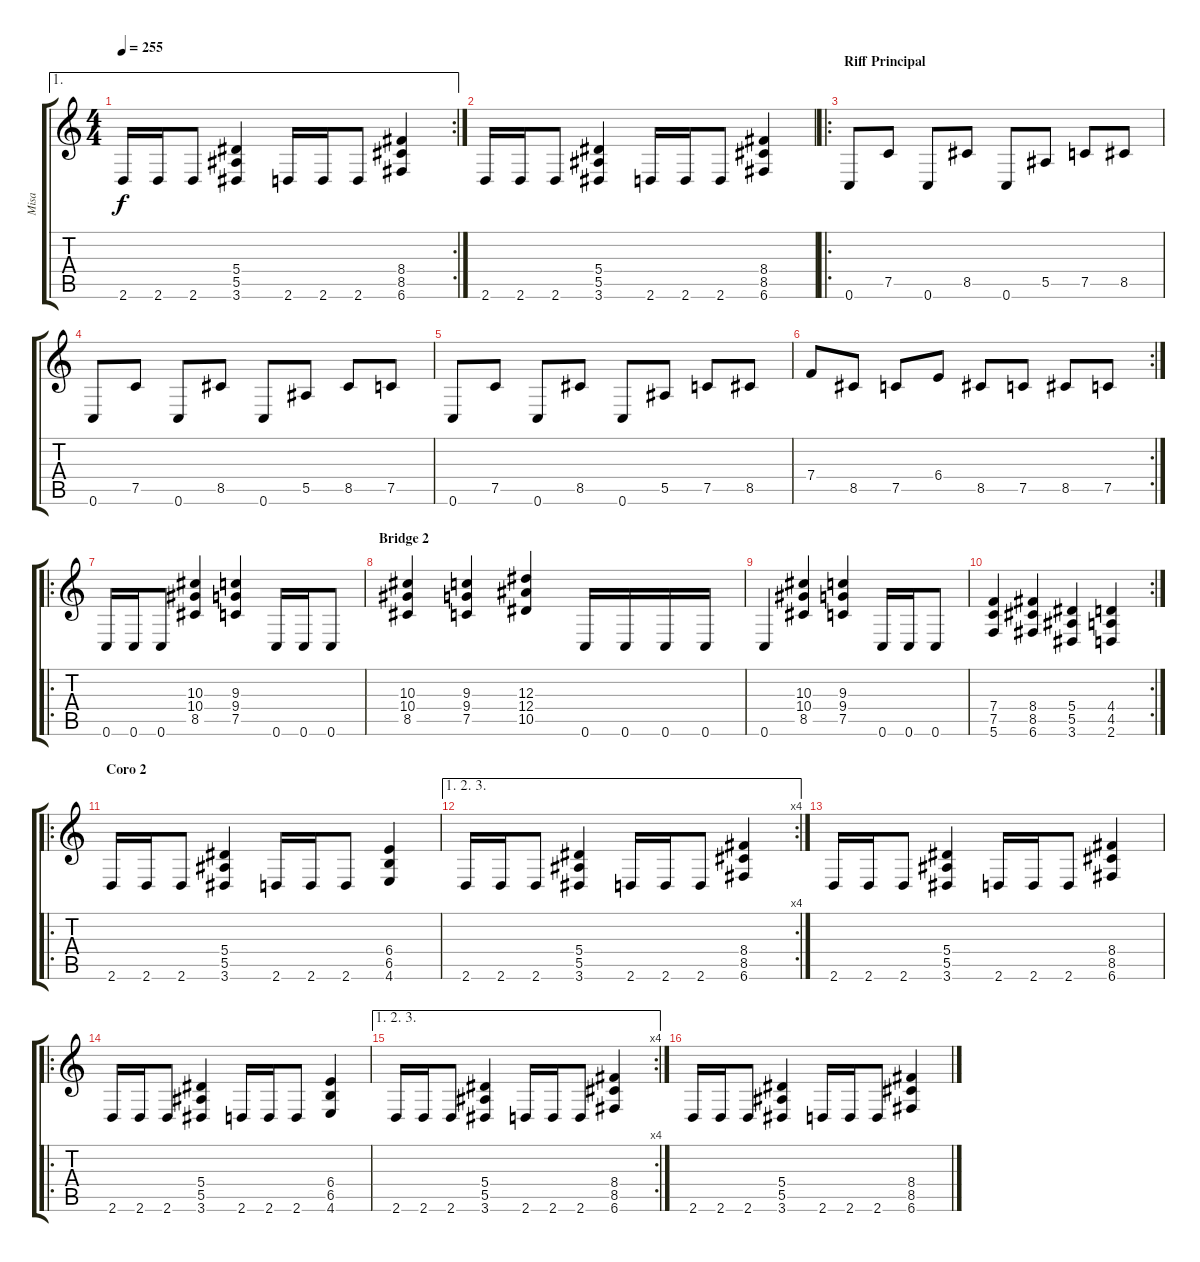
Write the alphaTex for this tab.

\track ("Misa" "Misa") {instrument overdrivenguitar}
\staff {score tabs}
\tuning (C4 G3 Eb3 Bb2 F2 C2) {hide}
\ae 1
\rc 2
\ts (4 4)
\tempo 255
\clef g2
\ks c
2.6.16{dy f} 2.6.16 2.6.8 (5.4 5.5 3.6).4 2.6.16 2.6.16 2.6.8 (8.4 8.5 6.6).4 |
2.6.16 2.6.16 2.6.8 (5.4 5.5 3.6).4 2.6.16 2.6.16 2.6.8 (8.4 8.5 6.6).4 |
\ro
\section ("" "Riff Principal")
0.6.8 7.5.8 0.6.8 8.5.8 0.6.8 5.5.8 7.5.8 8.5.8 |
0.6.8 7.5.8 0.6.8 8.5.8 0.6.8 5.5.8 8.5.8 7.5.8 |
0.6.8 7.5.8 0.6.8 8.5.8 0.6.8 5.5.8 7.5.8 8.5.8 |
\rc 2
7.4.8 8.5.8 7.5.8 6.4.8 8.5.8 7.5.8 8.5.8 7.5.8 |
\ro
0.6.16 0.6.16 0.6.8 (10.3 10.4 8.5).4 (9.3 9.4 7.5).4 0.6.16 0.6.16 0.6.8 |
\section ("" "Bridge 2")
(10.3 10.4 8.5).4 (9.3 9.4 7.5).4 (12.3 12.4 10.5).4 0.6.16 0.6.16 0.6.16 0.6.16 |
0.6.4 (10.3 10.4 8.5).4 (9.3 9.4 7.5).4 0.6.16 0.6.16 0.6.8 |
\rc 2
(7.4 7.5 5.6).4 (8.4 8.5 6.6).4 (5.4 5.5 3.6).4 (4.4 4.5 2.6).4 |
\ro
\section ("" "Coro 2")
2.6.16 2.6.16 2.6.8 (5.4 5.5 3.6).4 2.6.16 2.6.16 2.6.8 (6.4 6.5 4.6).4 |
\ae (1 2 3)
\rc 4
2.6.16 2.6.16 2.6.8 (5.4 5.5 3.6).4 2.6.16 2.6.16 2.6.8 (8.4 8.5 6.6).4 |
2.6.16 2.6.16 2.6.8 (5.4 5.5 3.6).4 2.6.16 2.6.16 2.6.8 (8.4 8.5 6.6).4 |
\ro
2.6.16 2.6.16 2.6.8 (5.4 5.5 3.6).4 2.6.16 2.6.16 2.6.8 (6.4 6.5 4.6).4 |
\ae (1 2 3)
\rc 4
2.6.16 2.6.16 2.6.8 (5.4 5.5 3.6).4 2.6.16 2.6.16 2.6.8 (8.4 8.5 6.6).4 |
2.6.16 2.6.16 2.6.8 (5.4 5.5 3.6).4 2.6.16 2.6.16 2.6.8 (8.4 8.5 6.6).4
